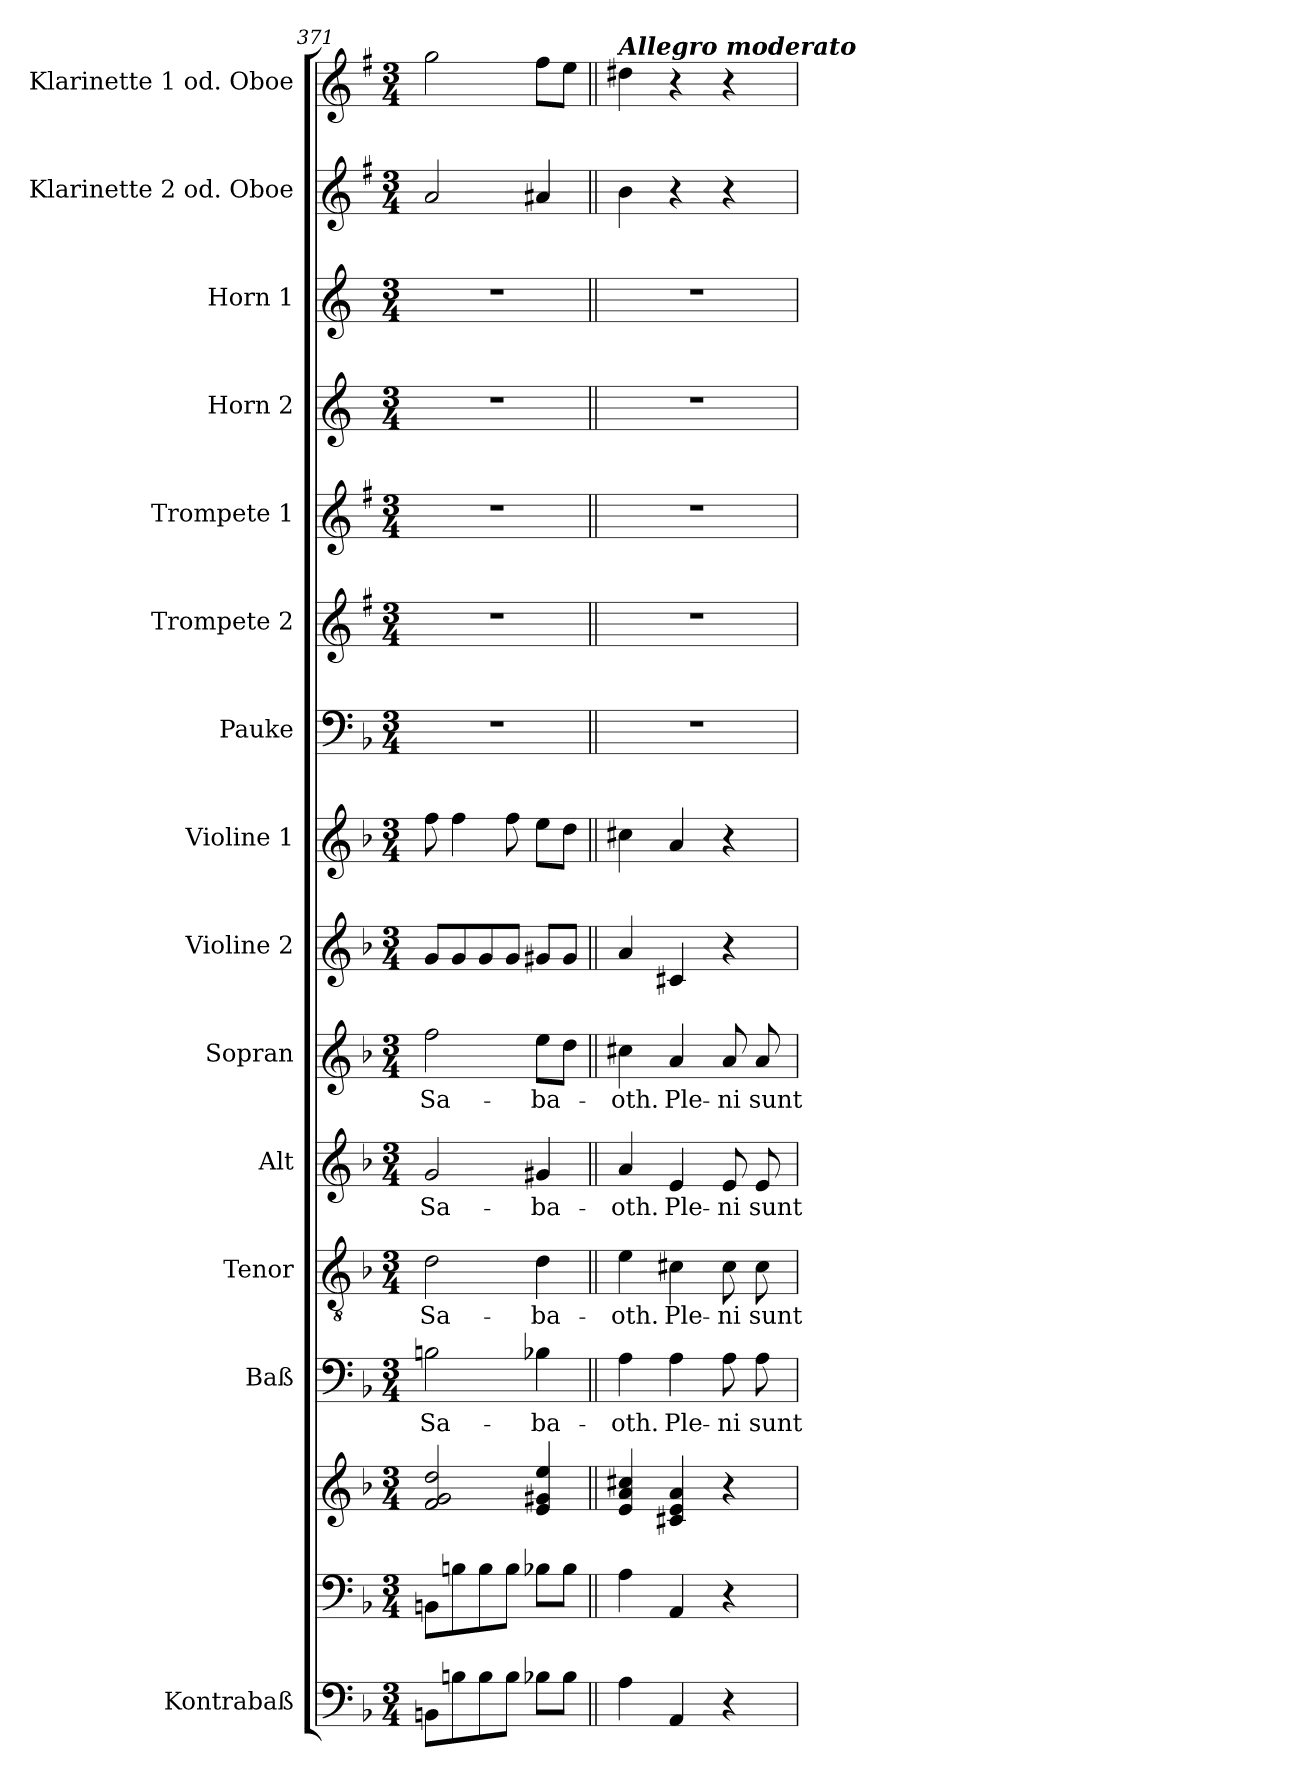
**kern	**kern	**kern	**kern	**text	**kern	**text	**kern	**text	**kern	**text	**kern	**kern	**kern	**kern	**kern	**kern	**kern	**kern	**kern
*part15	*part14	*part14	*part13	*part13	*part12	*part12	*part11	*part11	*part10	*part10	*part9	*part8	*part7	*part6	*part5	*part4	*part3	*part2	*part1
*staff16	*staff15	*staff14	*staff13	*staff13	*staff12	*staff12	*staff11	*staff11	*staff10	*staff10	*staff9	*staff8	*staff7	*staff6	*staff5	*staff4	*staff3	*staff2	*staff1
*I"Kontrabaß	*	*	*I"Baß	*	*I"Tenor	*	*I"Alt	*	*I"Sopran	*	*I"Violine 2	*I"Violine 1	*I"Pauke	*I"Trompete 2	*I"Trompete 1	*I"Horn 2	*I"Horn 1	*I"Klarinette 2 od. Oboe	*I"Klarinette 1 od. Oboe
*	*	*	*	*	*	*	*	*	*	*	*	*	*	*I'Tpt	*I'Tpt	*I'Hn	*I'Hn	*	*
*clefF4	*clefF4	*clefG2	*clefF4	*	*clefGv2	*	*clefG2	*	*clefG2	*	*clefG2	*clefG2	*clefF4	*clefG2	*clefG2	*clefG2	*clefG2	*clefG2	*clefG2
*ITrd7c12	*	*	*	*	*	*	*	*	*	*	*	*	*	*ITrd1c2	*ITrd1c2	*ITrd4c7	*ITrd4c7	*ITrd1c2	*ITrd1c2
*k[b-]	*k[b-]	*k[b-]	*k[b-]	*	*k[b-]	*	*k[b-]	*	*k[b-]	*	*k[b-]	*k[b-]	*k[b-]	*k[b-]	*k[b-]	*k[b-]	*k[b-]	*k[b-]	*k[b-]
*F:	*F:	*F:	*F:	*	*F:	*	*F:	*	*F:	*	*F:	*F:	*F:	*F:	*F:	*F:	*F:	*F:	*F:
*M3/4	*M3/4	*M3/4	*M3/4	*	*M3/4	*	*M3/4	*	*M3/4	*	*M3/4	*M3/4	*M3/4	*M3/4	*M3/4	*M3/4	*M3/4	*M3/4	*M3/4
=371	=371	=371	=371	=371	=371	=371	=371	=371	=371	=371	=371	=371	=371	=371	=371	=371	=371	=371	=371
!	!	!	!	!LO:LY:b	!	!LO:LY:b	!	!LO:LY:b	!	!LO:LY:b	!	!	!	!	!	!	!	!	!
8BBBn\L	8BBn\L	2f/ 2g/ 2dd/	2Bn\	Sa-	2d\	Sa-	2g/	Sa-	2ff\	Sa-	8g/L	8ff\	2.r	2.r	2.r	2.r	2.r	2g/	2ff\
8BBn\	8Bn\	.	.	.	.	.	.	.	.	.	8g/	4ff\	.	.	.	.	.	.	.
8BB\	8B\	.	.	.	.	.	.	.	.	.	8g/	.	.	.	.	.	.	.	.
8BB\J	8B\J	.	.	.	.	.	.	.	.	.	8g/J	8ff\	.	.	.	.	.	.	.
!	!	!	!	!LO:LY:b	!	!LO:LY:b	!	!LO:LY:b	!	!LO:LY:b	!	!	!	!	!	!	!	!	!
8BB-X\L	8B-X\L	4e/ 4g#X/ 4ee/	4B-X\	-ba-	4d\	-ba-	4g#X/	-ba-	8ee\L	-ba-	8g#X/L	8ee\L	.	.	.	.	.	4g#X/	8ee\L
8BB-\J	8B-\J	.	.	.	.	.	.	.	8dd\J	.	8g#/J	8dd\J	.	.	.	.	.	.	8dd\J
!!LO:PB:g=z
=372||	=372||	=372||	=372||	=372||	=372||	=372||	=372||	=372||	=372||	=372||	=372||	=372||	=372||	=372||	=372||	=372||	=372||	=372||	=372||
!	!	!	!	!	!	!	!	!	!	!	!	!	!	!	!	!	!	!	!LO:TX:a:Bi:t=Allegro moderato
!	!	!	!	!LO:LY:b	!	!LO:LY:b	!	!LO:LY:b	!	!LO:LY:b	!	!	!	!	!	!	!	!	!
4AA\	4A\	4e/ 4a/ 4cc#X/	4A\	-oth.	4e\	-oth.	4a/	-oth.	4cc#X\	-oth.	4a/	4cc#X\	2.r	2.r	2.r	2.r	2.r	4a\	4cc#X\
!	!	!	!	!LO:LY:b	!	!LO:LY:b	!	!LO:LY:b	!	!LO:LY:b	!	!	!	!	!	!	!	!	!
4AAA/	4AA/	4c#X/ 4e/ 4a/	4A\	Ple-	4c#X\	Ple-	4e/	Ple-	4a/	Ple-	4c#X/	4a/	.	.	.	.	.	4r	4r
!	!	!	!	!LO:LY:b	!	!LO:LY:b	!	!LO:LY:b	!	!LO:LY:b	!	!	!	!	!	!	!	!	!
4r	4r	4r	8A\	-ni	8c#\	-ni	8e/	-ni	8a/	-ni	4r	4r	.	.	.	.	.	4r	4r
!	!	!	!	!LO:LY:b	!	!LO:LY:b	!	!LO:LY:b	!	!LO:LY:b	!	!	!	!	!	!	!	!	!
.	.	.	8A\	sunt	8c#\	sunt	8e/	sunt	8a/	sunt	.	.	.	.	.	.	.	.	.
=	=	=	=	=	=	=	=	=	=	=	=	=	=	=	=	=	=	=	=
*-	*-	*-	*-	*-	*-	*-	*-	*-	*-	*-	*-	*-	*-	*-	*-	*-	*-	*-	*-
